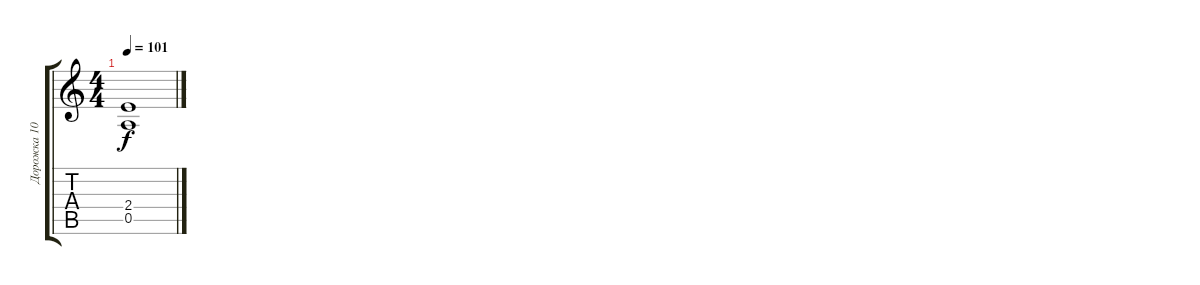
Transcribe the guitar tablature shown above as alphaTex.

\track ("Дорожка 10" "Дорожка 10") {instrument overdrivenguitar}
\staff {score tabs}
\tuning (E4 B3 G3 D3 A2 D2) {hide}
\ts (4 4)
\tempo 101
\clef g2
\ks c
(2.4{t} 0.5{t}).1{dy f}
